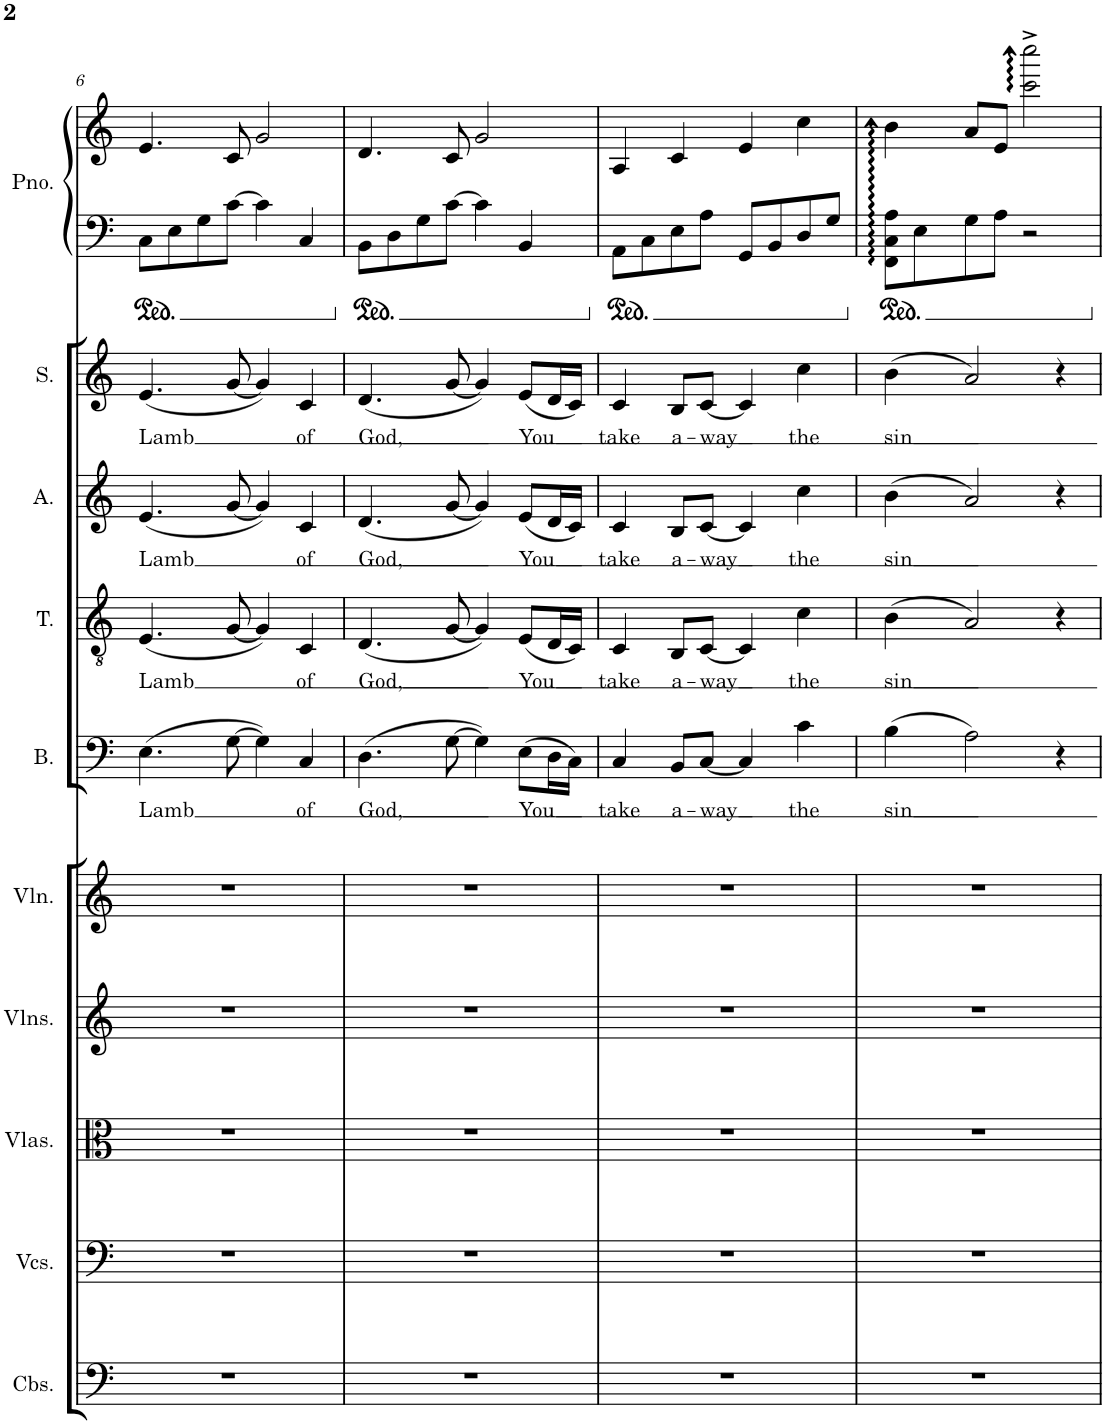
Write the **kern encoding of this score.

**kern	**kern	**kern	**kern	**kern	**kern	**text	**kern	**text	**kern	**text	**kern	**text	**kern	**kern
*part10	*part9	*part8	*part7	*part6	*part5	*part5	*part4	*part4	*part3	*part3	*part2	*part2	*part1	*part1
*staff11	*staff10	*staff9	*staff8	*staff7	*staff6	*staff6	*staff5	*staff5	*staff4	*staff4	*staff3	*staff3	*staff2	*staff1
*I"Contrabasses	*I"Violoncellos	*I"Violas	*I"Violins	*I"Violin	*I"Bass	*	*I"Tenor	*	*I"Alto	*	*I"Soprano	*	*I"Piano	*
*I'Cbs.	*I'Vcs.	*I'Vlas.	*I'Vlns.	*I'Vln.	*I'B.	*	*I'T.	*	*I'A.	*	*I'S.	*	*I'Pno.	*
!!LO:PB:g=z
*clefF4	*clefF4	*clefC3	*clefG2	*clefG2	*clefF4	*	*clefGv2	*	*clefG2	*	*clefG2	*	*clefF4	*clefG2
*Trd7c12	*	*	*	*	*	*	*	*	*	*	*	*	*	*
*k[]	*k[]	*k[]	*k[]	*k[]	*k[]	*	*k[]	*	*k[]	*	*k[]	*	*k[]	*k[]
*M4/4	*M4/4	*M4/4	*M4/4	*M4/4	*M4/4	*	*M4/4	*	*M4/4	*	*M4/4	*	*M4/4	*M4/4
=6	=6	=6	=6	=6	=6	=6	=6	=6	=6	=6	=6	=6	=6	=6
!	!	!	!	!	!	!LO:LY:b	!	!LO:LY:b	!	!LO:LY:b	!	!LO:LY:b	!	!
1r	1r	1r	1r	1r	(4.E\	Lamb	(4.E/	Lamb	(4.e/	Lamb	(4.e/	Lamb	8C\L	4.e/
.	.	.	.	.	.	.	.	.	.	.	.	.	8E\	.
.	.	.	.	.	.	.	.	.	.	.	.	.	8G\	.
.	.	.	.	.	[8G\	.	[8G/	.	[8g/	.	[8g/	.	[8c\J	8c/
.	.	.	.	.	4G\])	.	4G/])	.	4g/])	.	4g/])	.	4c\]	2g/
!	!	!	!	!	!	!LO:LY:b	!	!LO:LY:b	!	!LO:LY:b	!	!LO:LY:b	!	!
.	.	.	.	.	4C/	of	4C/	of	4c/	of	4c/	of	4C/	.
=7	=7	=7	=7	=7	=7	=7	=7	=7	=7	=7	=7	=7	=7	=7
!	!	!	!	!	!	!LO:LY:b	!	!LO:LY:b	!	!LO:LY:b	!	!LO:LY:b	!	!
1r	1r	1r	1r	1r	(4.D\	God,	(4.D/	God,	(4.d/	God,	(4.d/	God,	8BB\L	4.d/
.	.	.	.	.	.	.	.	.	.	.	.	.	8D\	.
.	.	.	.	.	.	.	.	.	.	.	.	.	8G\	.
.	.	.	.	.	[8G\	.	[8G/	.	[8g/	.	[8g/	.	[8c\J	8c/
.	.	.	.	.	4G\])	.	4G/])	.	4g/])	.	4g/])	.	4c\]	2g/
!	!	!	!	!	!	!LO:LY:b	!	!LO:LY:b	!	!LO:LY:b	!	!LO:LY:b	!	!
.	.	.	.	.	(8E\L	You	(8E/L	You	(8e/L	You	(8e/L	You	4BB/	.
.	.	.	.	.	16D\L	.	16D/L	.	16d/L	.	16d/L	.	.	.
.	.	.	.	.	16C\JJ)	.	16C/JJ)	.	16c/JJ)	.	16c/JJ)	.	.	.
=8	=8	=8	=8	=8	=8	=8	=8	=8	=8	=8	=8	=8	=8	=8
!	!	!	!	!	!	!LO:LY:b	!	!LO:LY:b	!	!LO:LY:b	!	!LO:LY:b	!	!
1r	1r	1r	1r	1r	4C/	take	4C/	take	4c/	take	4c/	take	8AA\L	4A/
.	.	.	.	.	.	.	.	.	.	.	.	.	8C\	.
!	!	!	!	!	!	!LO:LY:b	!	!LO:LY:b	!	!LO:LY:b	!	!LO:LY:b	!	!
.	.	.	.	.	8BB/L	a-	8BB/L	a-	8B/L	a-	8B/L	a-	8E\	4c/
!	!	!	!	!	!	!LO:LY:b	!	!LO:LY:b	!	!LO:LY:b	!	!LO:LY:b	!	!
.	.	.	.	.	[8C/J	-way	[8C/J	-way	[8c/J	-way	[8c/J	-way	8A\J	.
.	.	.	.	.	4C/]	.	4C/]	.	4c/]	.	4c/]	.	8GG/L	4e/
.	.	.	.	.	.	.	.	.	.	.	.	.	8BB/	.
!	!	!	!	!	!	!LO:LY:b	!	!LO:LY:b	!	!LO:LY:b	!	!LO:LY:b	!	!
.	.	.	.	.	4c\	the	4c\	the	4cc\	the	4cc\	the	8D/	4cc\
.	.	.	.	.	.	.	.	.	.	.	.	.	8G/J	.
=9	=9	=9	=9	=9	=9	=9	=9	=9	=9	=9	=9	=9	=9	=9
!	!	!	!	!	!	!LO:LY:b	!	!LO:LY:b	!	!LO:LY:b	!	!LO:LY:b	!	!
*	*	*	*	*	*	*	*	*	*	*	*	*	*^	*
1r	1r	1r	1r	1r	(4B\	sin	(4B\	sin	(4b\	sin	(4b\	sin	8FF\ 8C\ 8A\L	8FF 8C 8A 8b	4b\
.	.	.	.	.	.	.	.	.	.	.	.	.	8E\	2..ryy	.
.	.	.	.	.	2A\)	.	2A/)	.	2a/)	.	2a/)	.	8G\	.	8a/L
.	.	.	.	.	.	.	.	.	.	.	.	.	8A\J	.	8e/J
.	.	.	.	.	.	.	.	.	.	.	.	.	2r	.	2ccc\^ 2cccc\^
.	.	.	.	.	4r	.	4r	.	4r	.	4r	.	.	.	.
*	*	*	*	*	*	*	*	*	*	*	*	*	*v	*v	*
=	=	=	=	=	=	=	=	=	=	=	=	=	=	=
*-	*-	*-	*-	*-	*-	*-	*-	*-	*-	*-	*-	*-	*-	*-
